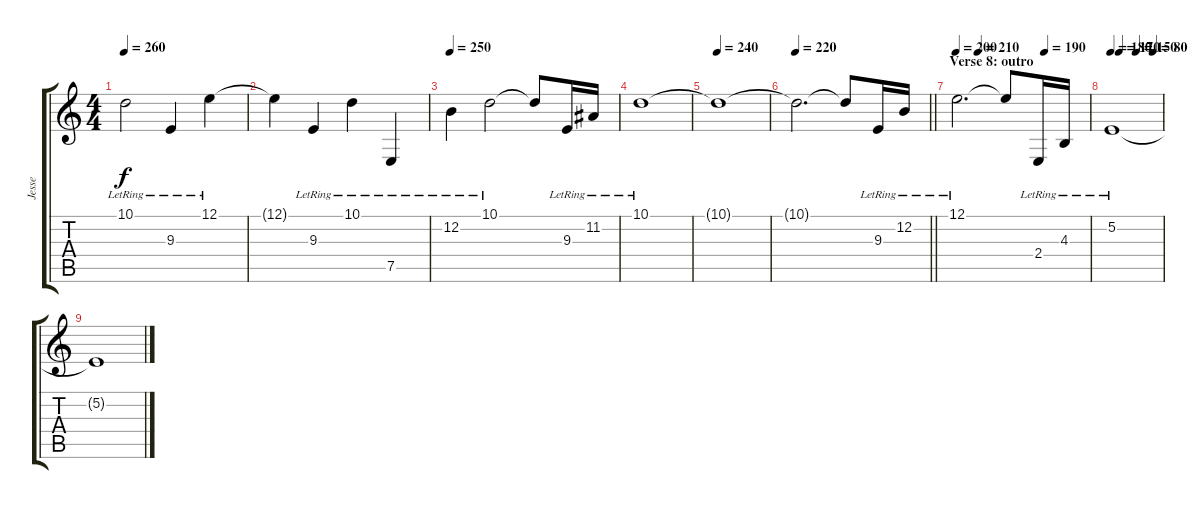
\track ("Jesse" "Jesse") {instrument rockorgan}
\staff {score tabs}
\tuning (E4 B3 G3 D3 A2 E2) {hide}
\ts (4 4)
\tempo 260
\clef g2
\ks c
10.1{lr}.2{dy f} 9.3{lr}.4 12.1{lr}.4 |
12.1{t}.4 9.3{lr}.4 10.1{lr}.4 7.5{lr}.4 |
\tempo 250
12.2{lr}.4 10.1{lr}.2 10.1{t}.8 9.3{lr}.16 11.2{lr}.16 |
10.1{lr}.1 |
\tempo 240
10.1{t}.1 |
\tempo 220
\barLineRight lightlight
10.1{t}.2{d} 10.1{t}.8 9.3{lr}.16 12.2{lr}.16 |
\section ("" "Verse 8: outro")
\tempo 200
\tempo (210 0.16666666666666666)
\tempo (190 0.6666666666666666)
12.1{lr}.2{d} 12.1{t}.8 2.4{lr}.16 4.3{lr}.16 |
\tempo 180
\tempo (170 0.16666666666666666)
\tempo (150 0.5)
\tempo (80 0.8333333333333334)
5.2{lr}.1 |
5.2{t}.1
